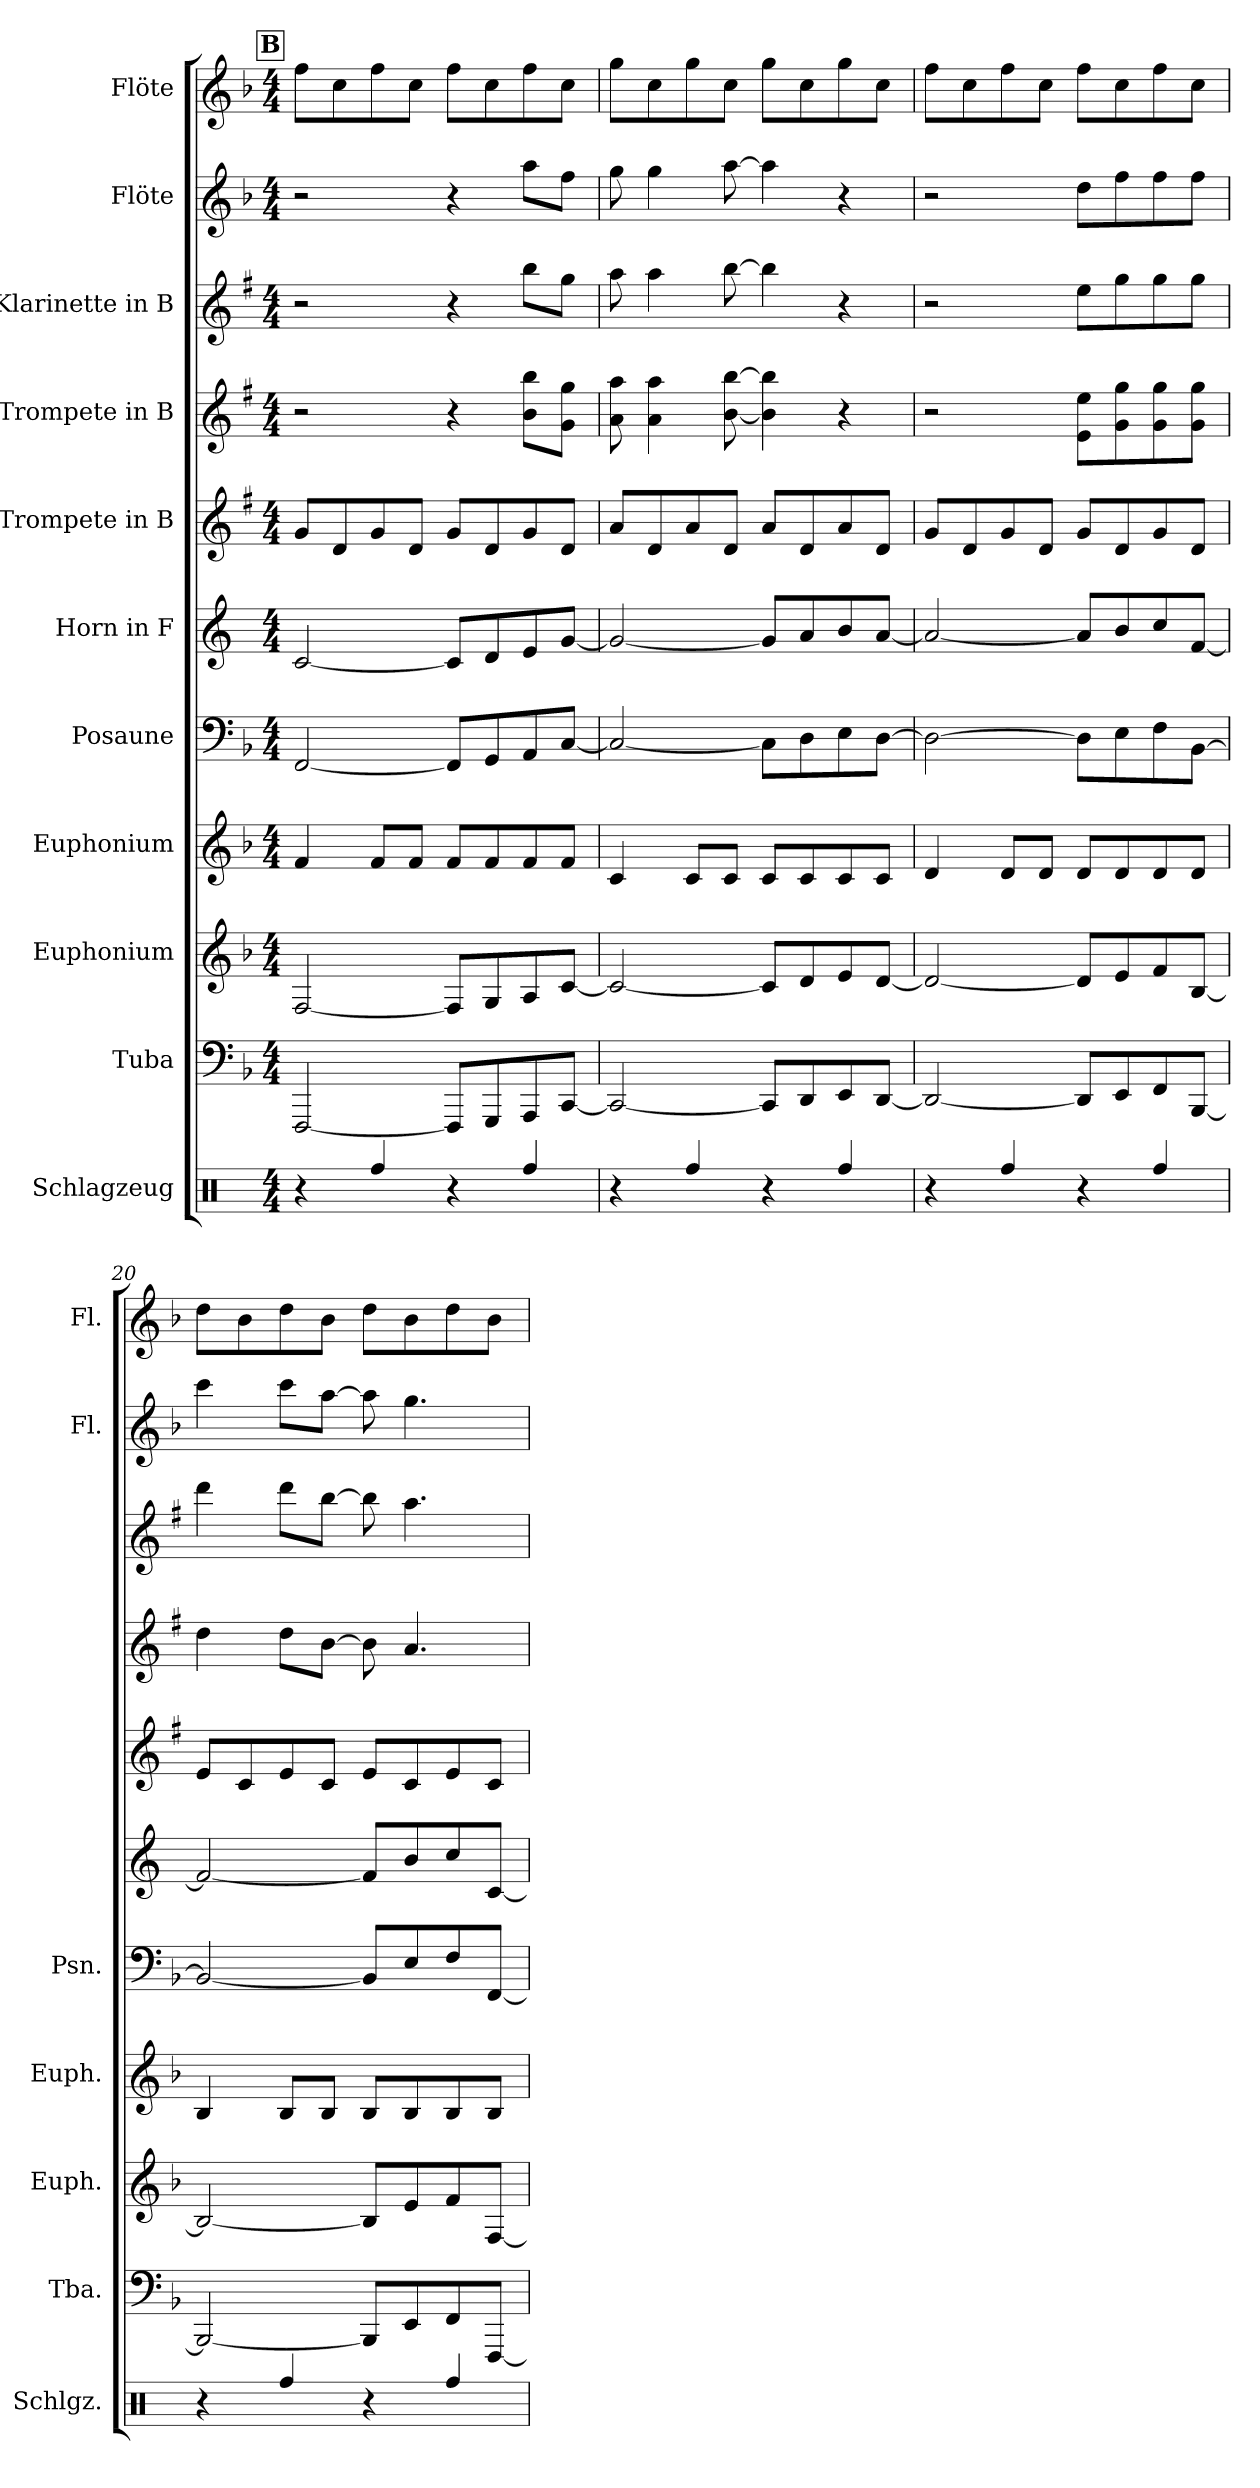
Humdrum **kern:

**kern	**kern	**kern	**kern	**kern	**kern	**kern	**kern	**kern	**kern	**kern
*part11	*part10	*part9	*part8	*part7	*part6	*part5	*part4	*part3	*part2	*part1
*staff11	*staff10	*staff9	*staff8	*staff7	*staff6	*staff5	*staff4	*staff3	*staff2	*staff1
*I"Schlagzeug	*I"Tuba	*I"Euphonium	*I"Euphonium	*I"Posaune	*I"Horn in F	*I"Trompete in B	*I"Trompete in B	*I"Klarinette in B	*I"Flöte	*I"Flöte
*I'Schlgz.	*I'Tba.	*I'Euph.	*I'Euph.	*I'Psn.	*	*	*	*	*I'Fl.	*I'Fl.
*clefX	*clefF4	*clefG2	*clefG2	*clefF4	*clefG2	*clefG2	*clefG2	*clefG2	*clefG2	*clefG2
*	*	*ITrd8c14	*ITrd8c14	*	*ITrd4c7	*ITrd1c2	*ITrd1c2	*ITrd1c2	*	*
*k[]	*k[b-]	*k[b-]	*k[b-]	*k[b-]	*k[b-]	*k[b-]	*k[b-]	*k[b-]	*k[b-]	*k[b-]
*M4/4	*M4/4	*M4/4	*M4/4	*M4/4	*M4/4	*M4/4	*M4/4	*M4/4	*M4/4	*M4/4
!!LO:REH:place=s1:a:B:fs=14:t=B
=17	=17	=17	=17	=17	=17	=17	=17	=17	=17	=17
4r	[2FFF/	[2FF/	4F/	[2FF/	[2F/	8f/L	2r	2r	2r	8ff\L
.	.	.	.	.	.	8c/	.	.	.	8cc\
4Rff/	.	.	8F/L	.	.	8f/	.	.	.	8ff\
.	.	.	8F/J	.	.	8c/J	.	.	.	8cc\J
4r	8FFF/L]	8FF/L]	8F/L	8FF/L]	8F/L]	8f/L	4r	4r	4r	8ff\L
.	8GGG/	8GG/	8F/	8GG/	8G/	8c/	.	.	.	8cc\
4Rff/	8AAA/	8AA/	8F/	8AA/	8A/	8f/	8a\ 8aa\L	8aa\L	8aa\L	8ff\
.	[8CC/J	[8C/J	8F/J	[8C/J	[8c/J	8c/J	8f\ 8ff\J	8ff\J	8ff\J	8cc\J
=18	=18	=18	=18	=18	=18	=18	=18	=18	=18	=18
4r	2CC/_	2C/_	4C/	2C/_	2c/_	8g/L	8g\ 8gg\	8gg\	8gg\	8gg\L
.	.	.	.	.	.	8c/	4g\ 4gg\	4gg\	4gg\	8cc\
4Rff/	.	.	8C/L	.	.	8g/	.	.	.	8gg\
.	.	.	8C/J	.	.	8c/J	[8a\ [8aa\	[8aa\	[8aa\	8cc\J
4r	8CC/L]	8C/L]	8C/L	8C\L]	8c/L]	8g/L	4a\] 4aa\]	4aa\]	4aa\]	8gg\L
.	8DD/	8D/	8C/	8D\	8d/	8c/	.	.	.	8cc\
4Rff/	8EE/	8E/	8C/	8E\	8e/	8g/	4r	4r	4r	8gg\
.	[8DD/J	[8D/J	8C/J	[8D\J	[8d/J	8c/J	.	.	.	8cc\J
=19	=19	=19	=19	=19	=19	=19	=19	=19	=19	=19
4r	2DD/_	2D/_	4D/	2D\_	2d/_	8f/L	2r	2r	2r	8ff\L
.	.	.	.	.	.	8c/	.	.	.	8cc\
4Rff/	.	.	8D/L	.	.	8f/	.	.	.	8ff\
.	.	.	8D/J	.	.	8c/J	.	.	.	8cc\J
4r	8DD/L]	8D/L]	8D/L	8D\L]	8d/L]	8f/L	8d\ 8dd\L	8dd\L	8dd\L	8ff\L
.	8EE/	8E/	8D/	8E\	8e/	8c/	8f\ 8ff\	8ff\	8ff\	8cc\
4Rff/	8FF/	8F/	8D/	8F\	8f/	8f/	8f\ 8ff\	8ff\	8ff\	8ff\
.	[8BBB-/J	[8BB-/J	8D/J	[8BB-\J	[8B-/J	8c/J	8f\ 8ff\J	8ff\J	8ff\J	8cc\J
=20	=20	=20	=20	=20	=20	=20	=20	=20	=20	=20
4r	2BBB-/_	2BB-/_	4BB-/	2BB-/_	2B-/_	8d/L	4cc\	4ccc\	4ccc\	8dd\L
.	.	.	.	.	.	8B-/	.	.	.	8b-\
4Rff/	.	.	8BB-/L	.	.	8d/	8cc\L	8ccc\L	8ccc\L	8dd\
.	.	.	8BB-/J	.	.	8B-/J	[8a\J	[8aa\J	[8aa\J	8b-\J
4r	8BBB-/L]	8BB-/L]	8BB-/L	8BB-/L]	8B-/L]	8d/L	8a\]	8aa\]	8aa\]	8dd\L
.	8EE/	8E/	8BB-/	8E/	8e/	8B-/	4.g/	4.gg\	4.gg\	8b-\
4Rff/	8FF/	8F/	8BB-/	8F/	8f/	8d/	.	.	.	8dd\
.	[8FFF/J	[8FF/J	8BB-/J	[8FF/J	[8F/J	8B-/J	.	.	.	8b-\J
=	=	=	=	=	=	=	=	=	=	=
*-	*-	*-	*-	*-	*-	*-	*-	*-	*-	*-
